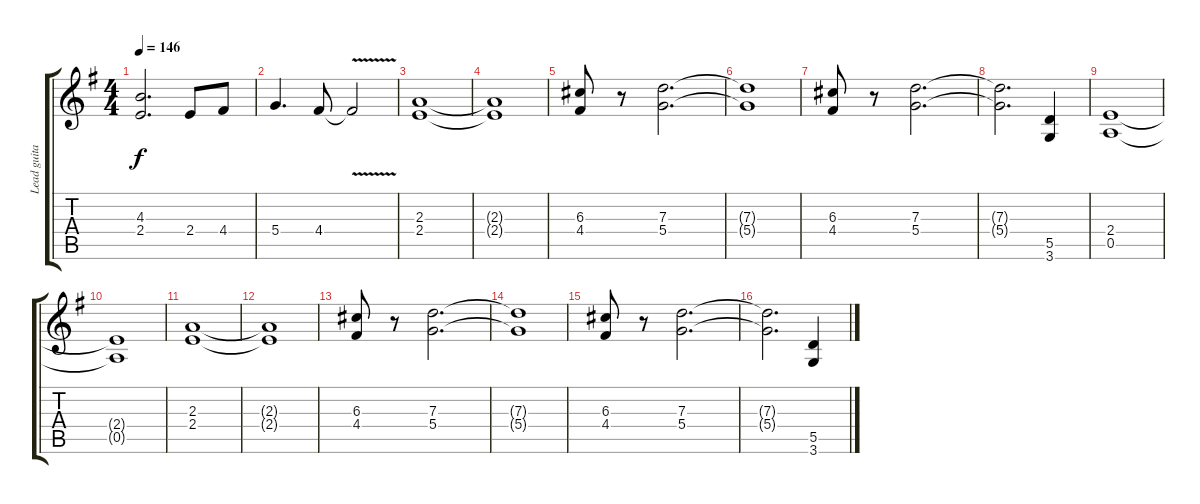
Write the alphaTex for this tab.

\track ("Lead guitar" "Lead guita") {instrument overdrivenguitar}
\staff {score tabs}
\tuning (E4 B3 G3 D3 A2 E2) {hide}
\ts (4 4)
\tempo 146
\clef g2
\ks eminor
(4.3 2.4).2{d dy f} 2.4.8 4.4.8 |
5.4.4{d} 4.4.8 4.4{v t}.2 |
(2.3 2.4).1 |
(2.3{t} 2.4{t}).1 |
(6.3 4.4).8 r.8 (7.3 5.4).2{d} |
(7.3{t} 5.4{t}).1 |
(6.3 4.4).8 r.8 (7.3 5.4).2{d} |
(7.3{t} 5.4{t}).2{d} (5.5 3.6).4 |
(2.4 0.5).1 |
(2.4{t} 0.5{t}).1 |
(2.3 2.4).1 |
(2.3{t} 2.4{t}).1 |
(6.3 4.4).8 r.8 (7.3 5.4).2{d} |
(7.3{t} 5.4{t}).1 |
(6.3 4.4).8 r.8 (7.3 5.4).2{d} |
(7.3{t} 5.4{t}).2{d} (5.5 3.6).4
